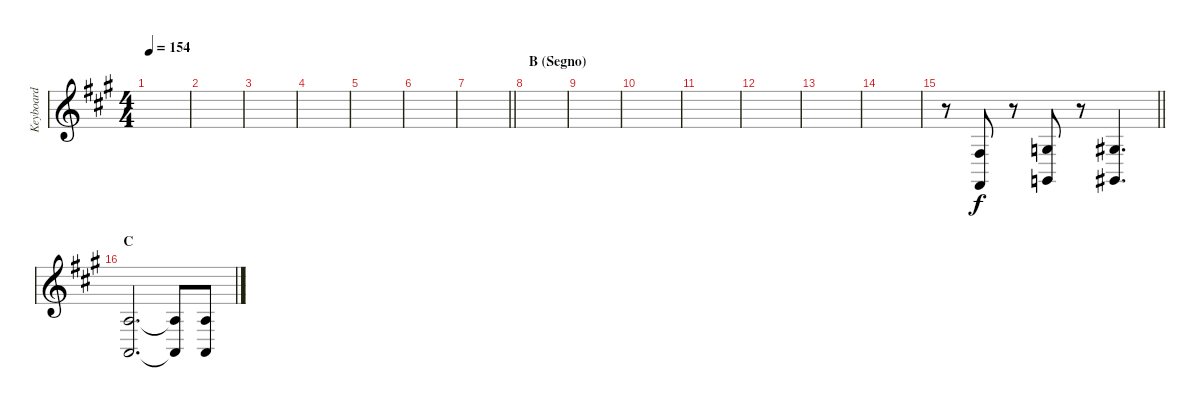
\track ("Keyboard" "Keyboard") {instrument synthbrass1}
\staff {score}
\tuning (E4 B3 G3 D3 A2 E2) {hide}
\ts (4 4)
\tempo 154
\clef g2
\ks a
|
|
|
|
|
|
\barLineRight lightlight
|
\section ("" "B (Segno)")
|
|
|
|
|
|
|
\barLineRight lightlight
r.8 (4.4 2.6).8 r.8 (0.3 3.6).8 r.8 (1.3 4.6).4{d} |
\section ("" "C")
(2.3 0.5).2{d} (2.3{t} 0.5{t}).8 (2.3 0.5).8
